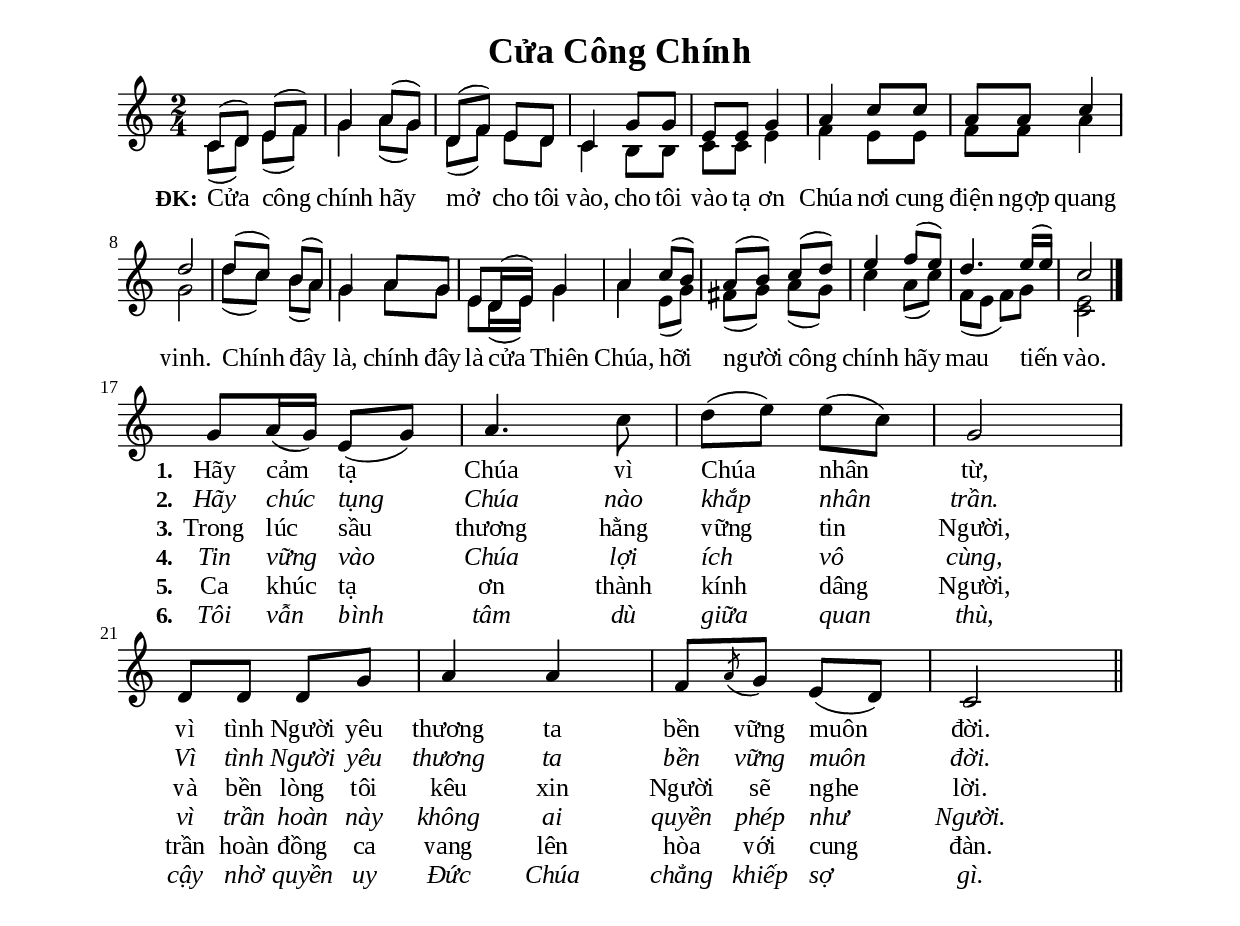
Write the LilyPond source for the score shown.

% Cài đặt chung
\version "2.20.0"
\include "english.ly"

\header {
  title = "Cửa Công Chính"
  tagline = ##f
}

global = {
  \key c \major
  \time 2/4
}

\paper {
  #(set-paper-size "a4")
  top-margin = 15\mm
  bottom-margin = 15\mm
  left-margin = 20\mm
  right-margin = 20\mm
  indent = #0
  #(define fonts
	 (make-pango-font-tree "Liberation Serif"
	 		       "Liberation Serif"
			       "Liberation Serif"
			       (/ 20 20)))
}

inNghieng = { \override LyricText.font-shape = #'italic }

% Nhạc điệp khúc
nhacDiepKhucSop = \relative c' {
  c8 (d) e (f) |
  g4 a8 (g) |
  d (f) e d |
  c4 g'8 g |
  e e g4 |
  a c8 c |
  a a c4 |
  d2 |
  d8 (c) b (a) |
  g4 a8 g |
  e d16 (e) g4 |
  a c8 (b) |
  a (b) c (d) |
  e4 f8 (e) |
  d4. e16 (e) |
  c2 \bar "|."
}

nhacDiepKhucBass = \relative c' {
  c8 (d) e (f) |
  g4 a8 (g) |
  d (f) e d |
  c4 b8 b |
  c c e4 |
  f e8 e |
  f f a4 |
  g2 |
  d'8 (c) b (a) |
  g4 a8 g |
  e d16 (e) g4 |
  a4 e8 (g) |
  fs (g) a (g) |
  c4 a8 (c) |
  f, (e f) g |
  <e c>2
}

% Nhạc phiên khúc
nhacPhienKhuc = \relative c'' {
  \set Score.currentBarNumber = #17
  g8 a16 (g) e8 (g) |
  a4. c8 |
  d (e) e (c) |
  g2 |
  d8 d d g |
  a4 a |
  f8 \acciaccatura a8 g e (d) |
  c2 \bar "||"
}

% Lời điệp khúc
loiDiepKhuc = \lyricmode {
  \set stanza = #"ĐK:"
  Cửa công chính hãy mở cho tôi vào,
  cho tôi vào tạ ơn Chúa nơi cung điện ngợp quang vinh.
  Chính đây là, chính đây là cửa Thiên Chúa,
  hỡi người công chính hãy mau tiến vào.
}

% Lời phiên khúc
loiPhienKhucMot = \lyricmode {
  \set stanza = #"1."
  Hãy cảm tạ Chúa vì Chúa nhân từ,
  vì tình Người yêu thương ta bền vững muôn đời.
}

loiPhienKhucHai = \lyricmode {
  \set stanza = #"2."
  Hãy chúc tụng Chúa nào khắp nhân trần.
  Vì tình Người yêu thương ta bền vững muôn đời.
}

loiPhienKhucBa = \lyricmode {
  \set stanza = #"3."
  Trong lúc sầu thương hằng vững tin Người,
  và bền lòng tôi kêu xin Người sẽ nghe lời.
}

loiPhienKhucBon = \lyricmode {
  \set stanza = #"4."
  Tin vững vào Chúa lợi ích vô cùng,
  vì trần hoàn này không ai quyền phép như Người.
}

loiPhienKhucNam = \lyricmode {
  \set stanza = #"5."
  Ca khúc tạ ơn thành kính dâng Người,
  trần hoàn đồng ca vang lên hòa với cung đàn.
}

loiPhienKhucSau = \lyricmode {
  \set stanza = #"6."
  Tôi vẫn bình tâm dù giữa quan thù,
  cậy nhờ quyền uy Đức Chúa chẳng khiếp sợ gì.
}

% Dàn trang
\score {
  \new ChoirStaff <<
    \new Staff = chorus <<
      \new Voice = "sopranos" {
        \voiceOne \global \stemUp \nhacDiepKhucSop
      }
      \new Voice = "basses" {
        \voiceTwo \global \stemDown \nhacDiepKhucBass
      }
    >>
    \new Lyrics = basses
    \context Lyrics = basses \lyricsto sopranos \loiDiepKhuc
  >>
}

\score {
  \new ChoirStaff <<
    \new Staff = verses <<
      \override Staff.TimeSignature.transparent = ##t
      \new Voice = "verse" {
        \global \stemNeutral \nhacPhienKhuc
      }
    >>
    \new Lyrics \lyricsto verse \loiPhienKhucMot
    \new Lyrics \with \inNghieng \lyricsto verse \loiPhienKhucHai
    \new Lyrics \lyricsto verse \loiPhienKhucBa
    \new Lyrics \with \inNghieng \lyricsto verse \loiPhienKhucBon
    \new Lyrics \lyricsto verse \loiPhienKhucNam
    \new Lyrics \with \inNghieng \lyricsto verse \loiPhienKhucSau
  >>
}
